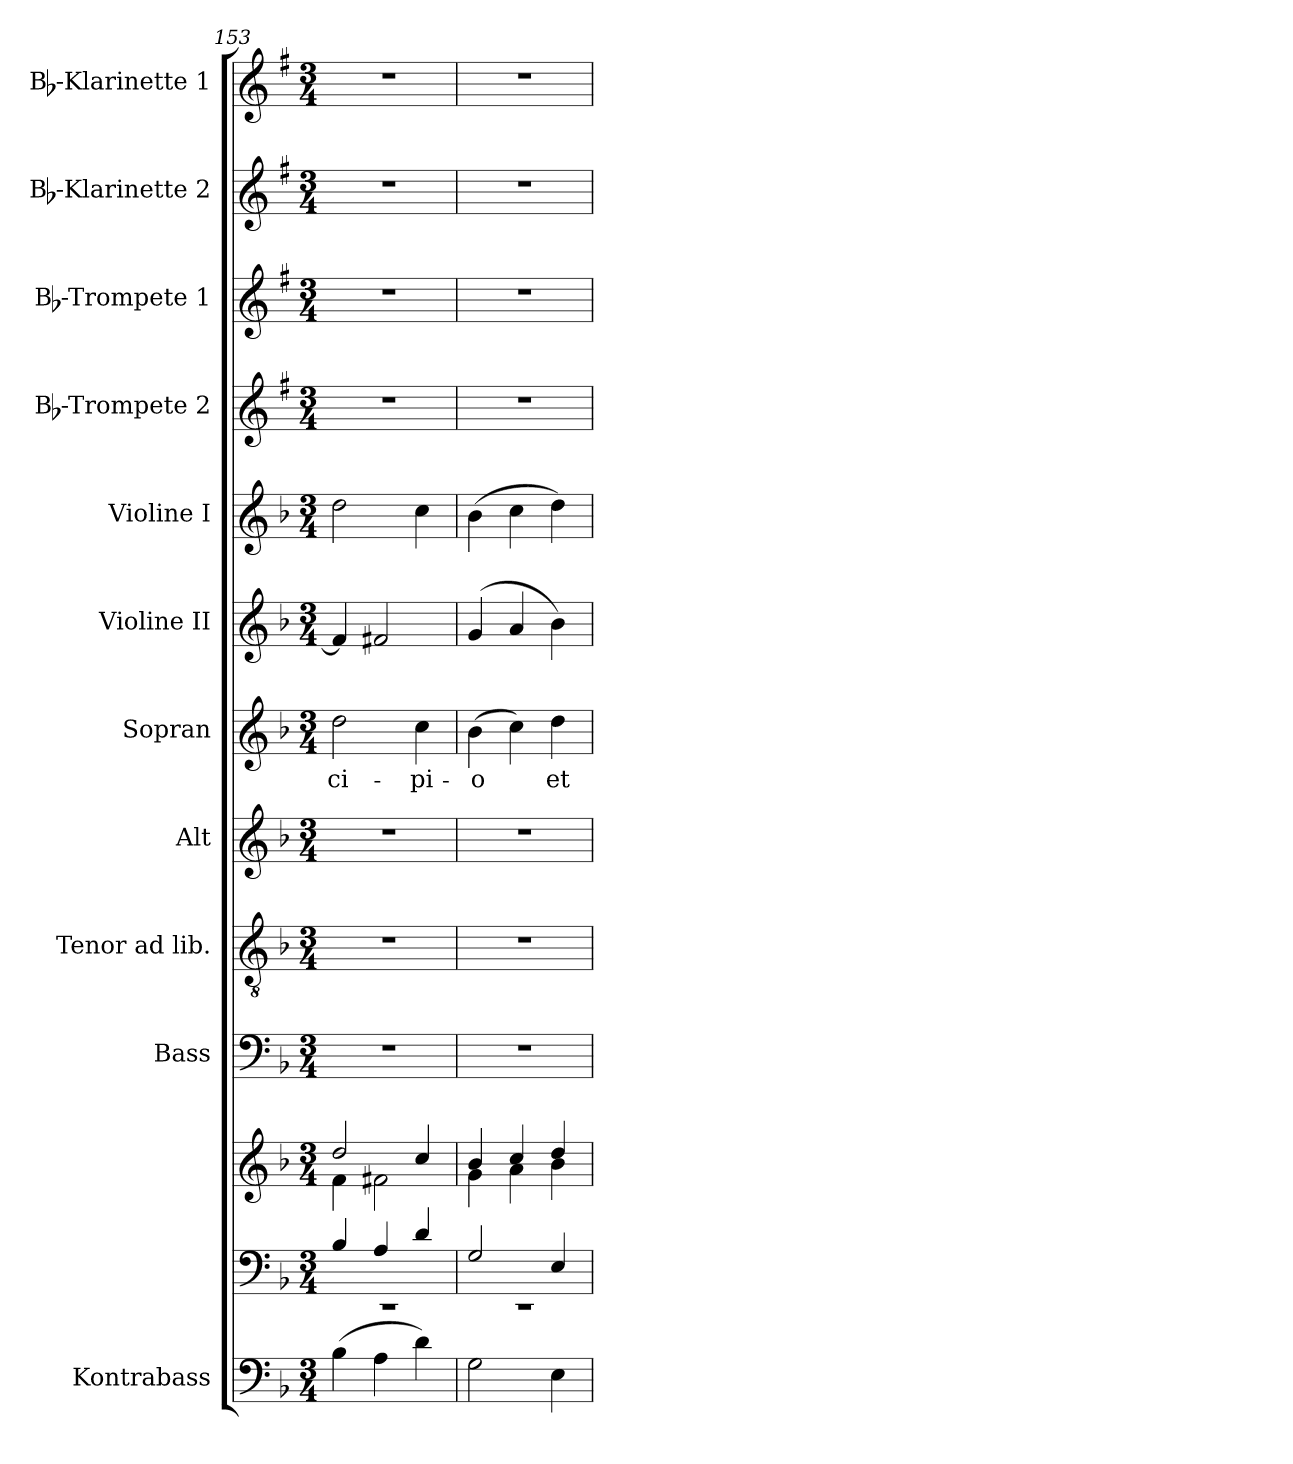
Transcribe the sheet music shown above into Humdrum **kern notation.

**kern	**kern	**kern	**kern	**kern	**kern	**kern	**text	**kern	**kern	**kern	**kern	**kern	**kern
*part12	*part11	*part11	*part10	*part9	*part8	*part7	*part7	*part6	*part5	*part4	*part3	*part2	*part1
*staff13	*staff12	*staff11	*staff10	*staff9	*staff8	*staff7	*staff7	*staff6	*staff5	*staff4	*staff3	*staff2	*staff1
*I"Kontrabass	*	*	*I"Bass	*I"Tenor ad lib.	*I"Alt	*I"Sopran	*	*I"Violine II	*I"Violine I	*I"Bb-Trompete 2	*I"Bb-Trompete 1	*I"Bb-Klarinette 2	*I"Bb-Klarinette 1
*I'Kb.	*	*	*I'B.	*I'T.	*I'A.	*I'S.	*	*I'Vl. II	*I'Vl. I	*I'Bb Trp. 2	*I'Bb Trp. 1	*I'Bb Kl. 2	*I'Bb Kl. 1
*clefF4	*clefF4	*clefG2	*clefF4	*clefGv2	*clefG2	*clefG2	*	*clefG2	*clefG2	*clefG2	*clefG2	*clefG2	*clefG2
*ITrd7c12	*	*	*	*	*	*	*	*	*	*ITrd1c2	*ITrd1c2	*ITrd1c2	*ITrd1c2
*k[b-]	*k[b-]	*k[b-]	*k[b-]	*k[b-]	*k[b-]	*k[b-]	*	*k[b-]	*k[b-]	*k[b-]	*k[b-]	*k[b-]	*k[b-]
*F:	*F:	*F:	*F:	*F:	*F:	*F:	*	*F:	*F:	*F:	*F:	*F:	*F:
*M3/4	*M3/4	*M3/4	*M3/4	*M3/4	*M3/4	*M3/4	*	*M3/4	*M3/4	*M3/4	*M3/4	*M3/4	*M3/4
=153	=153	=153	=153	=153	=153	=153	=153	=153	=153	=153	=153	=153	=153
*	*^	*	*	*	*	*	*	*	*	*	*	*	*
!	!	!LO:N:vis=1	!	!	!	!	!	!LO:LY:b	!	!	!	!	!	!
*	*	*	*^	*	*	*	*	*	*	*	*	*	*	*
(>4BB-\	4B-/	2.rEE	2dd/	4f\	2.r	2.r	2.r	2dd\	-ci-	4f/]	2dd\	2.r	2.r	2.r	2.r
4AA\	4A/	.	.	2f#X\	.	.	.	.	.	2f#X/	.	.	.	.	.
!	!	!	!	!	!	!	!	!	!LO:LY:b	!	!	!	!	!	!
4D\)	4d/	.	4cc/	.	.	.	.	4cc\	-pi-	.	4cc\	.	.	.	.
=154	=154	=154	=154	=154	=154	=154	=154	=154	=154	=154	=154	=154	=154	=154	=154
!	!	!LO:N:vis=1	!	!	!	!	!	!	!LO:LY:b	!	!	!	!	!	!
2GG\	2G/	2.rEE	4b-/	4g\	2.r	2.r	2.r	(>4b-\	-o	(>4g/	(>4b-\	2.r	2.r	2.r	2.r
.	.	.	4cc/	4a\	.	.	.	4cc\)	.	4a/	4cc\	.	.	.	.
!	!	!	!	!	!	!	!	!	!LO:LY:b	!	!	!	!	!	!
4EE\	4E/	.	4dd/	4b-\	.	.	.	4dd\	et	4b-\)	4dd\)	.	.	.	.
*	*v	*v	*	*	*	*	*	*	*	*	*	*	*	*	*
*	*	*v	*v	*	*	*	*	*	*	*	*	*	*	*
=	=	=	=	=	=	=	=	=	=	=	=	=	=
*-	*-	*-	*-	*-	*-	*-	*-	*-	*-	*-	*-	*-	*-
